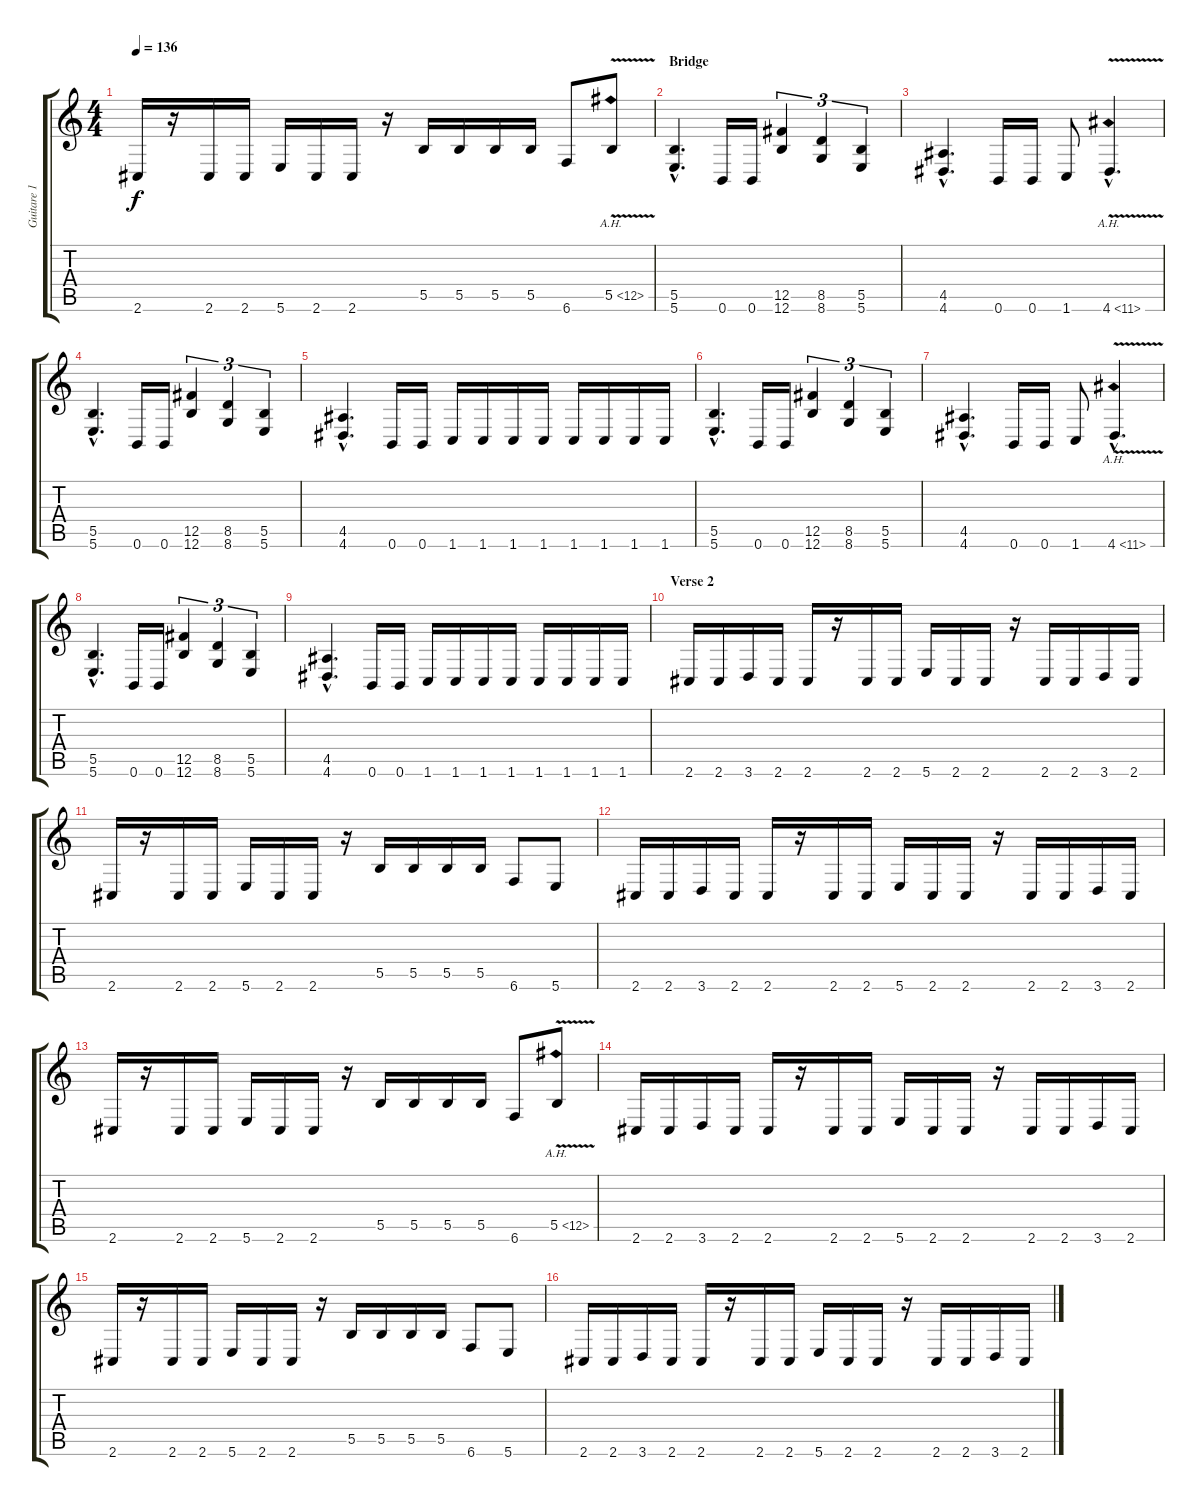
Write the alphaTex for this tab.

\track ("Guitare 1" "Guitare 1") {instrument distortionguitar}
\staff {score tabs}
\tuning (Db4 Ab3 E3 B2 Gb2 B1) {hide}
\ts (4 4)
\tempo 136
\clef g2
\ks c
2.6.16{dy f} r.16 2.6.16 2.6.16 5.6.16 2.6.16 2.6.16 r.16 5.5.16 5.5.16 5.5.16 5.5.16 6.6.8 5.5{ah 7 v}.8 |
\section ("" "Bridge")
(5.5{hac} 5.6{hac}).4{d} 0.6.16 0.6.16 (12.5 12.6).4{tu (3 2)} (8.5 8.6).4{tu (3 2)} (5.5 5.6).4{tu (3 2)} |
(4.5{hac} 4.6{hac}).4{d} 0.6.16 0.6.16 1.6.8 4.6{ah 7 v hac}.4{d} |
(5.5{hac} 5.6{hac}).4{d} 0.6.16 0.6.16 (12.5 12.6).4{tu (3 2)} (8.5 8.6).4{tu (3 2)} (5.5 5.6).4{tu (3 2)} |
(4.5{hac} 4.6{hac}).4{d} 0.6.16 0.6.16 1.6.16 1.6.16 1.6.16 1.6.16 1.6.16 1.6.16 1.6.16 1.6.16 |
(5.5{hac} 5.6{hac}).4{d} 0.6.16 0.6.16 (12.5 12.6).4{tu (3 2)} (8.5 8.6).4{tu (3 2)} (5.5 5.6).4{tu (3 2)} |
(4.5{hac} 4.6{hac}).4{d} 0.6.16 0.6.16 1.6.8 4.6{ah 7 v hac}.4{d} |
(5.5{hac} 5.6{hac}).4{d} 0.6.16 0.6.16 (12.5 12.6).4{tu (3 2)} (8.5 8.6).4{tu (3 2)} (5.5 5.6).4{tu (3 2)} |
(4.5{hac} 4.6{hac}).4{d} 0.6.16 0.6.16 1.6.16 1.6.16 1.6.16 1.6.16 1.6.16 1.6.16 1.6.16 1.6.16 |
\section ("" "Verse 2")
2.6.16 2.6.16 3.6.16 2.6.16 2.6.16 r.16 2.6.16 2.6.16 5.6.16 2.6.16 2.6.16 r.16 2.6.16 2.6.16 3.6.16 2.6.16 |
2.6.16 r.16 2.6.16 2.6.16 5.6.16 2.6.16 2.6.16 r.16 5.5.16 5.5.16 5.5.16 5.5.16 6.6.8 5.6.8 |
2.6.16 2.6.16 3.6.16 2.6.16 2.6.16 r.16 2.6.16 2.6.16 5.6.16 2.6.16 2.6.16 r.16 2.6.16 2.6.16 3.6.16 2.6.16 |
2.6.16 r.16 2.6.16 2.6.16 5.6.16 2.6.16 2.6.16 r.16 5.5.16 5.5.16 5.5.16 5.5.16 6.6.8 5.5{ah 7 v}.8 |
2.6.16 2.6.16 3.6.16 2.6.16 2.6.16 r.16 2.6.16 2.6.16 5.6.16 2.6.16 2.6.16 r.16 2.6.16 2.6.16 3.6.16 2.6.16 |
2.6.16 r.16 2.6.16 2.6.16 5.6.16 2.6.16 2.6.16 r.16 5.5.16 5.5.16 5.5.16 5.5.16 6.6.8 5.6.8 |
2.6.16 2.6.16 3.6.16 2.6.16 2.6.16 r.16 2.6.16 2.6.16 5.6.16 2.6.16 2.6.16 r.16 2.6.16 2.6.16 3.6.16 2.6.16
